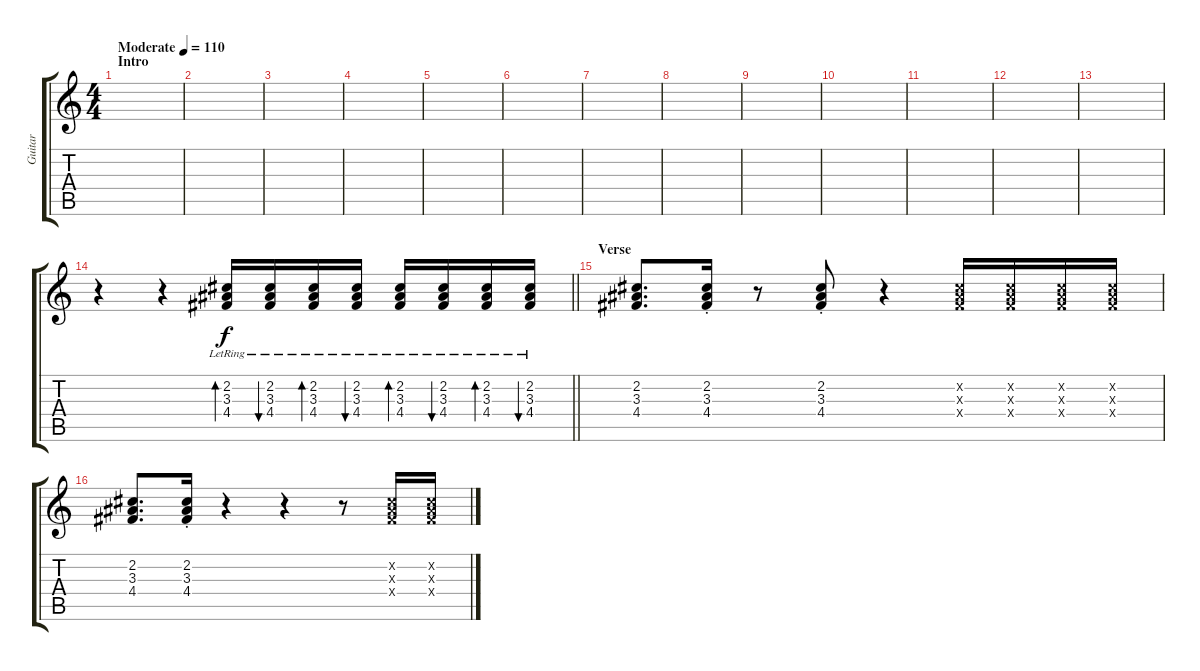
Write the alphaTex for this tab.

\track ("Guitar" "Guitar") {instrument electricguitarclean}
\staff {score tabs}
\tuning (E4 B3 G3 D3 A2 E2) {hide}
\ts (4 4)
\section ("" "Intro")
\tempo (110 "Moderate")
\clef g2
\ks c
|
|
|
|
|
|
|
|
|
|
|
|
|
\barLineRight lightlight
r.4 r.4 (2.2{lr} 3.3 4.4).16{bd 60} (2.2{lr} 3.3 4.4).16{bu 60} (2.2{lr} 3.3 4.4).16{bd 60} (2.2{lr} 3.3 4.4).16{bu 60} (2.2{lr} 3.3 4.4).16{bd 60} (2.2{lr} 3.3 4.4).16{bu 60} (2.2{lr} 3.3 4.4).16{bd 60} (2.2{lr} 3.3 4.4).16{bu 60} |
\section ("" "Verse")
(2.2 3.3 4.4).8{d} (2.2{st} 3.3{st} 4.4{st}).16 r.8 (2.2{st} 3.3{st} 4.4{st}).8 r.4 (2.2{x} 3.3{x} 4.4{x}).16 (2.2{x} 3.3{x} 4.4{x}).16 (2.2{x} 3.3{x} 4.4{x}).16 (2.2{x} 3.3{x} 4.4{x}).16 |
(2.2 3.3 4.4).8{d} (2.2{st} 3.3{st} 4.4{st}).16 r.4 r.4 r.8 (2.2{x} 3.3{x} 4.4{x}).16 (2.2{x} 3.3{x} 4.4{x}).16
